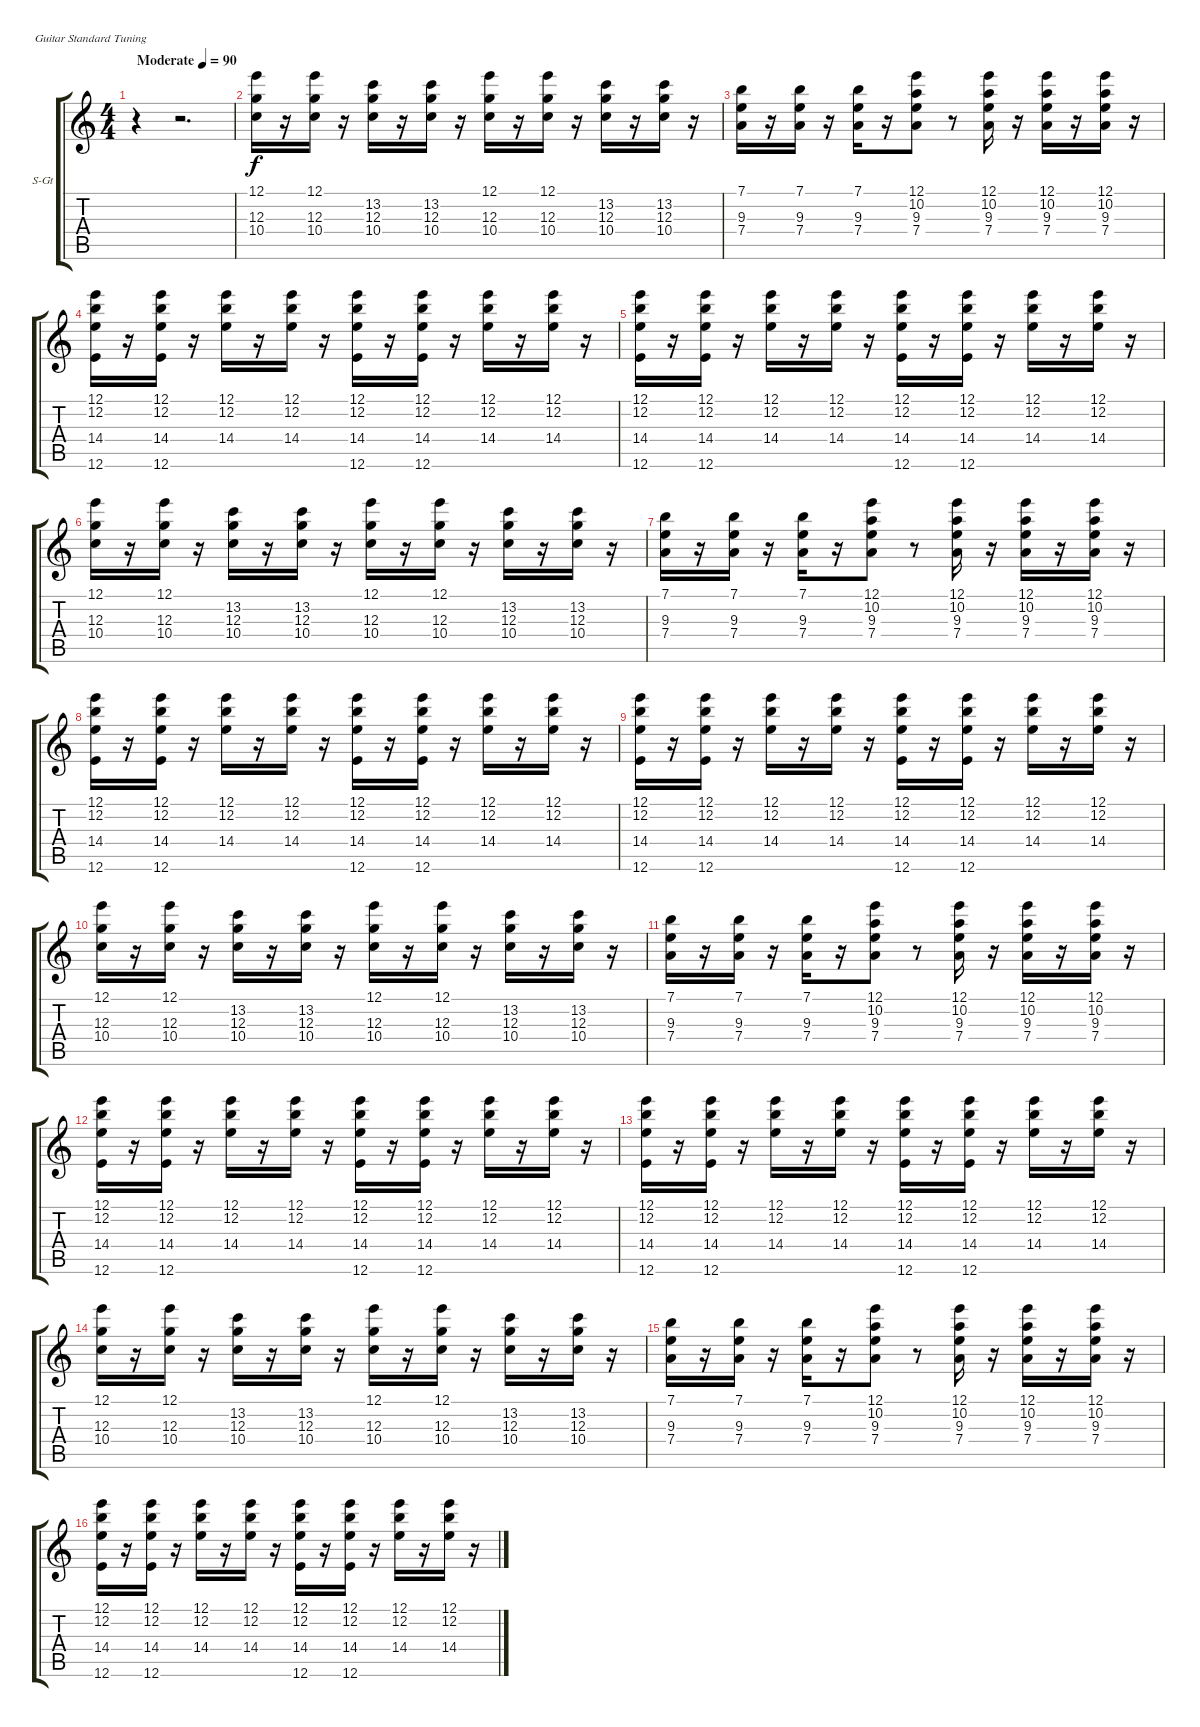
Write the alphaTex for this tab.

\bracketExtendMode groupsimilarinstruments
\firstSystemTrackNameOrientation horizontal
\otherSystemsTrackNameOrientation horizontal
\track ("Piano" "S-Gt") {instrument acousticgrandpiano}
\staff {score tabs}
\tuning (E4 B3 G3 D3 A2 E2)
\displaytranspose 12
\ts (4 4)
\beaming (8 2 2 2 2)
\tempo (90 "Moderate")
\clef g2
\ks c
r.4{dy f instrument acousticgrandpiano} r.2{d} |
(12.1 12.3 10.4).16 r.16 (12.1 12.3 10.4).16 r.16 (13.2 12.3 10.4).16 r.16 (13.2 12.3 10.4).16 r.16 (12.1 12.3 10.4).16 r.16 (12.1 12.3 10.4).16 r.16 (13.2 12.3 10.4).16 r.16 (13.2 12.3 10.4).16 r.16 |
(7.1 9.3 7.4).16 r.16 (7.1 9.3 7.4).16 r.16 (7.1 9.3 7.4).16 r.16 (12.1 10.2 9.3 7.4).8 r.8 (12.1 10.2 9.3 7.4).16 r.16 (12.1 10.2 9.3 7.4).16 r.16 (12.1 10.2 9.3 7.4).16 r.16 |
(12.1 12.2 14.4 12.6).16 r.16 (12.1 12.2 14.4 12.6).16 r.16 (12.1 12.2 14.4).16 r.16 (12.1 12.2 14.4).16 r.16 (12.1 12.2 14.4 12.6).16 r.16 (12.1 12.2 14.4 12.6).16 r.16 (12.1 12.2 14.4).16 r.16 (12.1 12.2 14.4).16 r.16 |
(12.1 12.2 14.4 12.6).16 r.16 (12.1 12.2 14.4 12.6).16 r.16 (12.1 12.2 14.4).16 r.16 (12.1 12.2 14.4).16 r.16 (12.1 12.2 14.4 12.6).16 r.16 (12.1 12.2 14.4 12.6).16 r.16 (12.1 12.2 14.4).16 r.16 (12.1 12.2 14.4).16 r.16 |
(12.1 12.3 10.4).16 r.16 (12.1 12.3 10.4).16 r.16 (13.2 12.3 10.4).16 r.16 (13.2 12.3 10.4).16 r.16 (12.1 12.3 10.4).16 r.16 (12.1 12.3 10.4).16 r.16 (13.2 12.3 10.4).16 r.16 (13.2 12.3 10.4).16 r.16 |
(7.1 9.3 7.4).16 r.16 (7.1 9.3 7.4).16 r.16 (7.1 9.3 7.4).16 r.16 (12.1 10.2 9.3 7.4).8 r.8 (12.1 10.2 9.3 7.4).16 r.16 (12.1 10.2 9.3 7.4).16 r.16 (12.1 10.2 9.3 7.4).16 r.16 |
(12.1 12.2 14.4 12.6).16 r.16 (12.1 12.2 14.4 12.6).16 r.16 (12.1 12.2 14.4).16 r.16 (12.1 12.2 14.4).16 r.16 (12.1 12.2 14.4 12.6).16 r.16 (12.1 12.2 14.4 12.6).16 r.16 (12.1 12.2 14.4).16 r.16 (12.1 12.2 14.4).16 r.16 |
(12.1 12.2 14.4 12.6).16 r.16 (12.1 12.2 14.4 12.6).16 r.16 (12.1 12.2 14.4).16 r.16 (12.1 12.2 14.4).16 r.16 (12.1 12.2 14.4 12.6).16 r.16 (12.1 12.2 14.4 12.6).16 r.16 (12.1 12.2 14.4).16 r.16 (12.1 12.2 14.4).16 r.16 |
(12.1 12.3 10.4).16 r.16 (12.1 12.3 10.4).16 r.16 (13.2 12.3 10.4).16 r.16 (13.2 12.3 10.4).16 r.16 (12.1 12.3 10.4).16 r.16 (12.1 12.3 10.4).16 r.16 (13.2 12.3 10.4).16 r.16 (13.2 12.3 10.4).16 r.16 |
(7.1 9.3 7.4).16 r.16 (7.1 9.3 7.4).16 r.16 (7.1 9.3 7.4).16 r.16 (12.1 10.2 9.3 7.4).8 r.8 (12.1 10.2 9.3 7.4).16 r.16 (12.1 10.2 9.3 7.4).16 r.16 (12.1 10.2 9.3 7.4).16 r.16 |
(12.1 12.2 14.4 12.6).16 r.16 (12.1 12.2 14.4 12.6).16 r.16 (12.1 12.2 14.4).16 r.16 (12.1 12.2 14.4).16 r.16 (12.1 12.2 14.4 12.6).16 r.16 (12.1 12.2 14.4 12.6).16 r.16 (12.1 12.2 14.4).16 r.16 (12.1 12.2 14.4).16 r.16 |
(12.1 12.2 14.4 12.6).16 r.16 (12.1 12.2 14.4 12.6).16 r.16 (12.1 12.2 14.4).16 r.16 (12.1 12.2 14.4).16 r.16 (12.1 12.2 14.4 12.6).16 r.16 (12.1 12.2 14.4 12.6).16 r.16 (12.1 12.2 14.4).16 r.16 (12.1 12.2 14.4).16 r.16 |
(12.1 12.3 10.4).16 r.16 (12.1 12.3 10.4).16 r.16 (13.2 12.3 10.4).16 r.16 (13.2 12.3 10.4).16 r.16 (12.1 12.3 10.4).16 r.16 (12.1 12.3 10.4).16 r.16 (13.2 12.3 10.4).16 r.16 (13.2 12.3 10.4).16 r.16 |
(7.1 9.3 7.4).16 r.16 (7.1 9.3 7.4).16 r.16 (7.1 9.3 7.4).16 r.16 (12.1 10.2 9.3 7.4).8 r.8 (12.1 10.2 9.3 7.4).16 r.16 (12.1 10.2 9.3 7.4).16 r.16 (12.1 10.2 9.3 7.4).16 r.16 |
(12.1 12.2 14.4 12.6).16 r.16 (12.1 12.2 14.4 12.6).16 r.16 (12.1 12.2 14.4).16 r.16 (12.1 12.2 14.4).16 r.16 (12.1 12.2 14.4 12.6).16 r.16 (12.1 12.2 14.4 12.6).16 r.16 (12.1 12.2 14.4).16 r.16 (12.1 12.2 14.4).16 r.16
